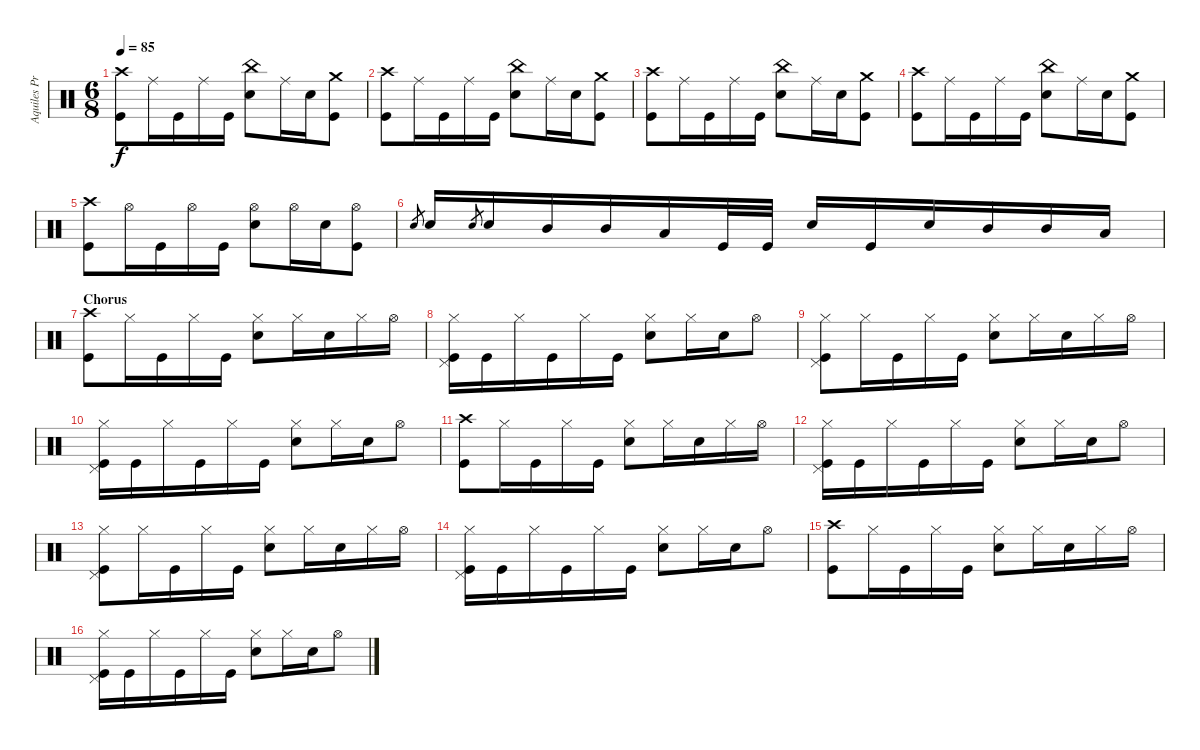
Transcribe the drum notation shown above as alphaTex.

\track ("Aquiles Priester" "Aquiles Pr") {instrument percussion}
\staff {score}
\articulation defaults
\ts (6 8)
\tempo 85
\clef neutral
\ks c
("Crash high (hit)" "Kick (hit)").8{dy f} "Ride (middle)".16 "Kick (hit)".16 "Ride (middle)".16 "Kick (hit)".16 ("China (hit)" "Electric Snare (hit)").8 "Ride (middle)".16 "Electric Snare (hit)".16 ("Crash medium (hit)" "Kick (hit)").8 |
("Crash high (hit)" "Kick (hit)").8 "Ride (middle)".16 "Kick (hit)".16 "Ride (middle)".16 "Kick (hit)".16 ("China (hit)" "Electric Snare (hit)").8 "Ride (middle)".16 "Electric Snare (hit)".16 ("Crash medium (hit)" "Kick (hit)").8 |
("Crash high (hit)" "Kick (hit)").8 "Ride (middle)".16 "Kick (hit)".16 "Ride (middle)".16 "Kick (hit)".16 ("China (hit)" "Electric Snare (hit)").8 "Ride (middle)".16 "Electric Snare (hit)".16 ("Crash medium (hit)" "Kick (hit)").8 |
("Crash high (hit)" "Kick (hit)").8 "Ride (middle)".16 "Kick (hit)".16 "Ride (middle)".16 "Kick (hit)".16 ("China (hit)" "Electric Snare (hit)").8 "Ride (middle)".16 "Electric Snare (hit)".16 ("Crash medium (hit)" "Kick (hit)").8 |
("Crash high (hit)" "Kick (hit)").8 "Hi-Hat (open)".16 "Kick (hit)".16 "Hi-Hat (open)".16 "Kick (hit)".16 ("Hi-Hat (open)" "Electric Snare (hit)").8 "Hi-Hat (open)".16 "Electric Snare (hit)".16 ("Hi-Hat (open)" "Kick (hit)").8 |
"Electric Snare (hit)".8{gr} "Electric Snare (hit)".16 "Electric Snare (hit)".8{gr} "Electric Snare (hit)".16 "Mid Tom (hit)".16 "Mid Tom (hit)".16 "Low Tom (hit)".16 "Kick (hit)".32 "Kick (hit)".32 "Electric Snare (hit)".16 "Kick (hit)".16 "Electric Snare (hit)".16 "Mid Tom (hit)".16 "Mid Tom (hit)".16 "Low Tom (hit)".16 |
\section ("" "Chorus")
("Crash high (hit)" "Kick (hit)").8 "Hi-Hat (closed)".16 "Kick (hit)".16 "Hi-Hat (closed)".16 "Kick (hit)".16 ("Hi-Hat (closed)" "Electric Snare (hit)").8 "Hi-Hat (closed)".16 "Electric Snare (hit)".16 "Hi-Hat (closed)".16 "Hi-Hat (open)".16 |
("Hi-Hat (closed)" "Pedal Hi-Hat (hit)" "Kick (hit)").16 "Kick (hit)".16 "Hi-Hat (closed)".16 "Kick (hit)".16 "Hi-Hat (closed)".16 "Kick (hit)".16 ("Hi-Hat (closed)" "Electric Snare (hit)").8 "Hi-Hat (closed)".16 "Electric Snare (hit)".16 "Hi-Hat (open)".8 |
("Hi-Hat (closed)" "Pedal Hi-Hat (hit)" "Kick (hit)").8 "Hi-Hat (closed)".16 "Kick (hit)".16 "Hi-Hat (closed)".16 "Kick (hit)".16 ("Hi-Hat (closed)" "Electric Snare (hit)").8 "Hi-Hat (closed)".16 "Electric Snare (hit)".16 "Hi-Hat (closed)".16 "Hi-Hat (open)".16 |
("Hi-Hat (closed)" "Pedal Hi-Hat (hit)" "Kick (hit)").16 "Kick (hit)".16 "Hi-Hat (closed)".16 "Kick (hit)".16 "Hi-Hat (closed)".16 "Kick (hit)".16 ("Hi-Hat (closed)" "Electric Snare (hit)").8 "Hi-Hat (closed)".16 "Electric Snare (hit)".16 "Hi-Hat (open)".8 |
("Crash high (hit)" "Kick (hit)").8 "Hi-Hat (closed)".16 "Kick (hit)".16 "Hi-Hat (closed)".16 "Kick (hit)".16 ("Hi-Hat (closed)" "Electric Snare (hit)").8 "Hi-Hat (closed)".16 "Electric Snare (hit)".16 "Hi-Hat (closed)".16 "Hi-Hat (open)".16 |
("Hi-Hat (closed)" "Pedal Hi-Hat (hit)" "Kick (hit)").16 "Kick (hit)".16 "Hi-Hat (closed)".16 "Kick (hit)".16 "Hi-Hat (closed)".16 "Kick (hit)".16 ("Hi-Hat (closed)" "Electric Snare (hit)").8 "Hi-Hat (closed)".16 "Electric Snare (hit)".16 "Hi-Hat (open)".8 |
("Hi-Hat (closed)" "Pedal Hi-Hat (hit)" "Kick (hit)").8 "Hi-Hat (closed)".16 "Kick (hit)".16 "Hi-Hat (closed)".16 "Kick (hit)".16 ("Hi-Hat (closed)" "Electric Snare (hit)").8 "Hi-Hat (closed)".16 "Electric Snare (hit)".16 "Hi-Hat (closed)".16 "Hi-Hat (open)".16 |
("Hi-Hat (closed)" "Pedal Hi-Hat (hit)" "Kick (hit)").16 "Kick (hit)".16 "Hi-Hat (closed)".16 "Kick (hit)".16 "Hi-Hat (closed)".16 "Kick (hit)".16 ("Hi-Hat (closed)" "Electric Snare (hit)").8 "Hi-Hat (closed)".16 "Electric Snare (hit)".16 "Hi-Hat (open)".8 |
("Crash high (hit)" "Kick (hit)").8 "Hi-Hat (closed)".16 "Kick (hit)".16 "Hi-Hat (closed)".16 "Kick (hit)".16 ("Hi-Hat (closed)" "Electric Snare (hit)").8 "Hi-Hat (closed)".16 "Electric Snare (hit)".16 "Hi-Hat (closed)".16 "Hi-Hat (open)".16 |
("Hi-Hat (closed)" "Pedal Hi-Hat (hit)" "Kick (hit)").16 "Kick (hit)".16 "Hi-Hat (closed)".16 "Kick (hit)".16 "Hi-Hat (closed)".16 "Kick (hit)".16 ("Hi-Hat (closed)" "Electric Snare (hit)").8 "Hi-Hat (closed)".16 "Electric Snare (hit)".16 "Hi-Hat (open)".8
